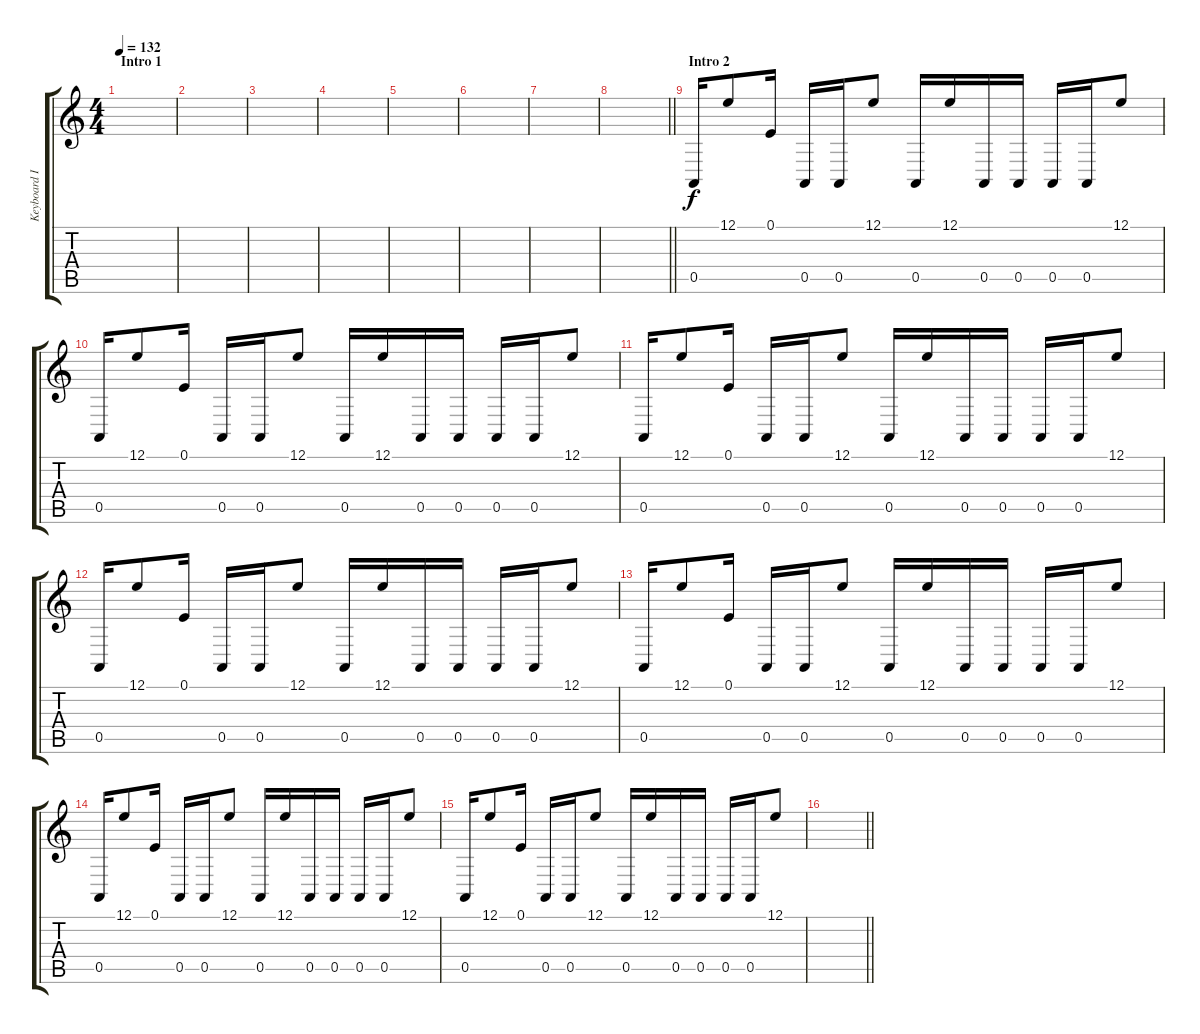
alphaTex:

\track ("Keyboard II" "Keyboard I") {instrument lead8bassandlead}
\staff {score tabs}
\tuning (E4 B3 G3 D3 A2 E2) {hide}
\ts (4 4)
\section ("" "Intro 1")
\tempo 132
\clef g2
\ks c
|
|
|
|
|
|
|
\barLineRight lightlight
|
\section ("" "Intro 2")
0.5.16 12.1.8 0.1.16 0.5.16 0.5.16 12.1.8 0.5.16 12.1.16 0.5.16 0.5.16 0.5.16 0.5.16 12.1.8 |
0.5.16 12.1.8 0.1.16 0.5.16 0.5.16 12.1.8 0.5.16 12.1.16 0.5.16 0.5.16 0.5.16 0.5.16 12.1.8 |
0.5.16 12.1.8 0.1.16 0.5.16 0.5.16 12.1.8 0.5.16 12.1.16 0.5.16 0.5.16 0.5.16 0.5.16 12.1.8 |
0.5.16 12.1.8 0.1.16 0.5.16 0.5.16 12.1.8 0.5.16 12.1.16 0.5.16 0.5.16 0.5.16 0.5.16 12.1.8 |
0.5.16 12.1.8 0.1.16 0.5.16 0.5.16 12.1.8 0.5.16 12.1.16 0.5.16 0.5.16 0.5.16 0.5.16 12.1.8 |
0.5.16 12.1.8 0.1.16 0.5.16 0.5.16 12.1.8 0.5.16 12.1.16 0.5.16 0.5.16 0.5.16 0.5.16 12.1.8 |
0.5.16 12.1.8 0.1.16 0.5.16 0.5.16 12.1.8 0.5.16 12.1.16 0.5.16 0.5.16 0.5.16 0.5.16 12.1.8 |
\barLineRight lightlight
